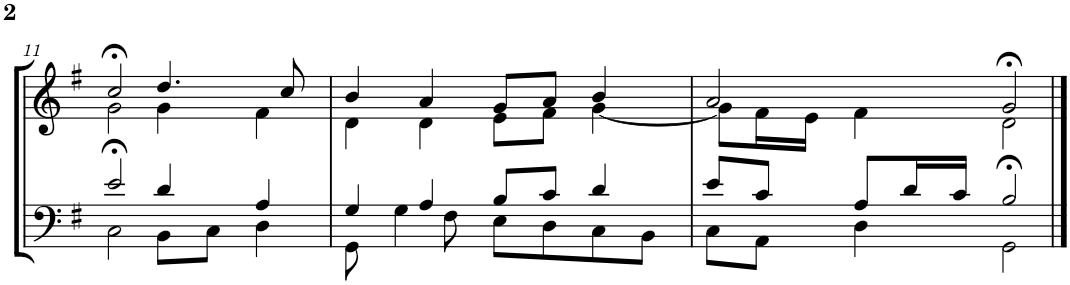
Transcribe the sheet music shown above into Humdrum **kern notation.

**kern	**kern
*part2	*part1
*staff2	*staff1
*I"Tenor/Baß	*I"Sopran/Alt
!!LO:PB:g=z
*clefF4	*clefG2
*k[f#]	*k[f#]
*M4/4	*M4/4
=11	=11
*^	*^
2e/	2C>\	2cc>/	2g\
4d/	8BB\L	4.dd/	4g\
.	8C\J	.	.
4A/	4D\	.	4f#\
.	.	8cc/	.
=12	=12	=12	=12
4G/	8GG\	4b/	4d\
.	4G\	.	.
4A/	.	4a/	4d\
.	8F#\	.	.
8B/L	8E\L	8g/L	8e\L
8c/J	8D\	8a/J	8f#\J
4d/	8C\	4b/	[4g\
.	8BB\J	.	.
=13	=13	=13	=13
8e/L	8C\L	2a/	8g\L]
8c/J	8AA\J	.	16f#\L
.	.	.	16e\JJ
8A/L	4D\	.	4f#\
16d/L	.	.	.
16c/JJ	.	.	.
2B/	2GG>\	2g>/	2d\
*v	*v	*	*
*	*v	*v
==	==
*-	*-
